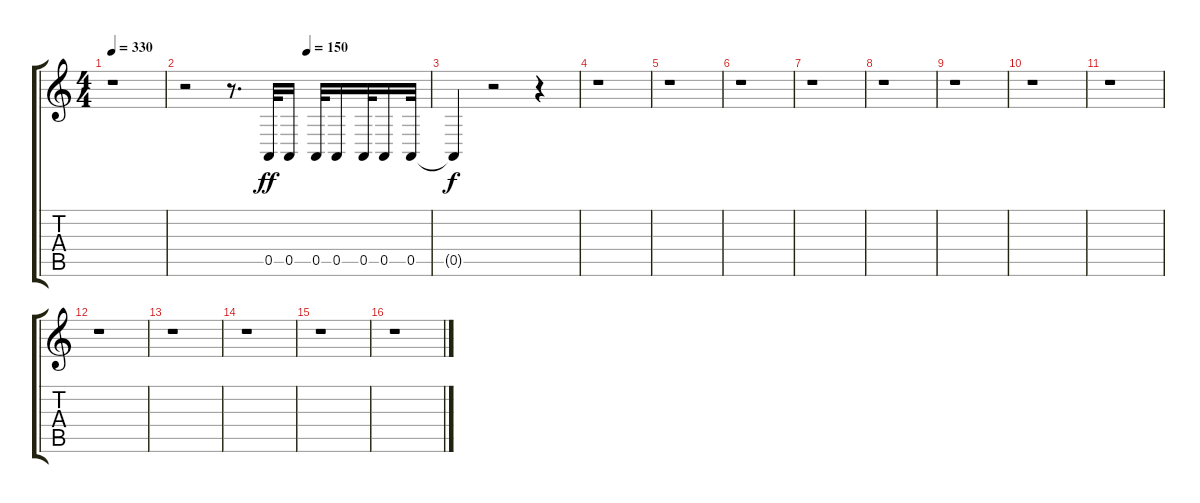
\track "" {instrument timpani}
\staff {score tabs}
\tuning (E4 B3 G3 D3 A2 E2) {hide}
\ts (4 4)
\tempo 330
\clef g2
\ks c
r.1{dy ff instrument timpani} |
\tempo (150 0.5)
r.2 r.8{d} 0.5.32 0.5.16 0.5.32 0.5.16 0.5.32 0.5.16 0.5.32 |
0.5{t}.4{dy f} r.2 r.4 |
r.1 |
r.1 |
r.1 |
r.1 |
r.1 |
r.1 |
r.1 |
r.1 |
r.1 |
r.1 |
r.1 |
r.1 |
r.1
